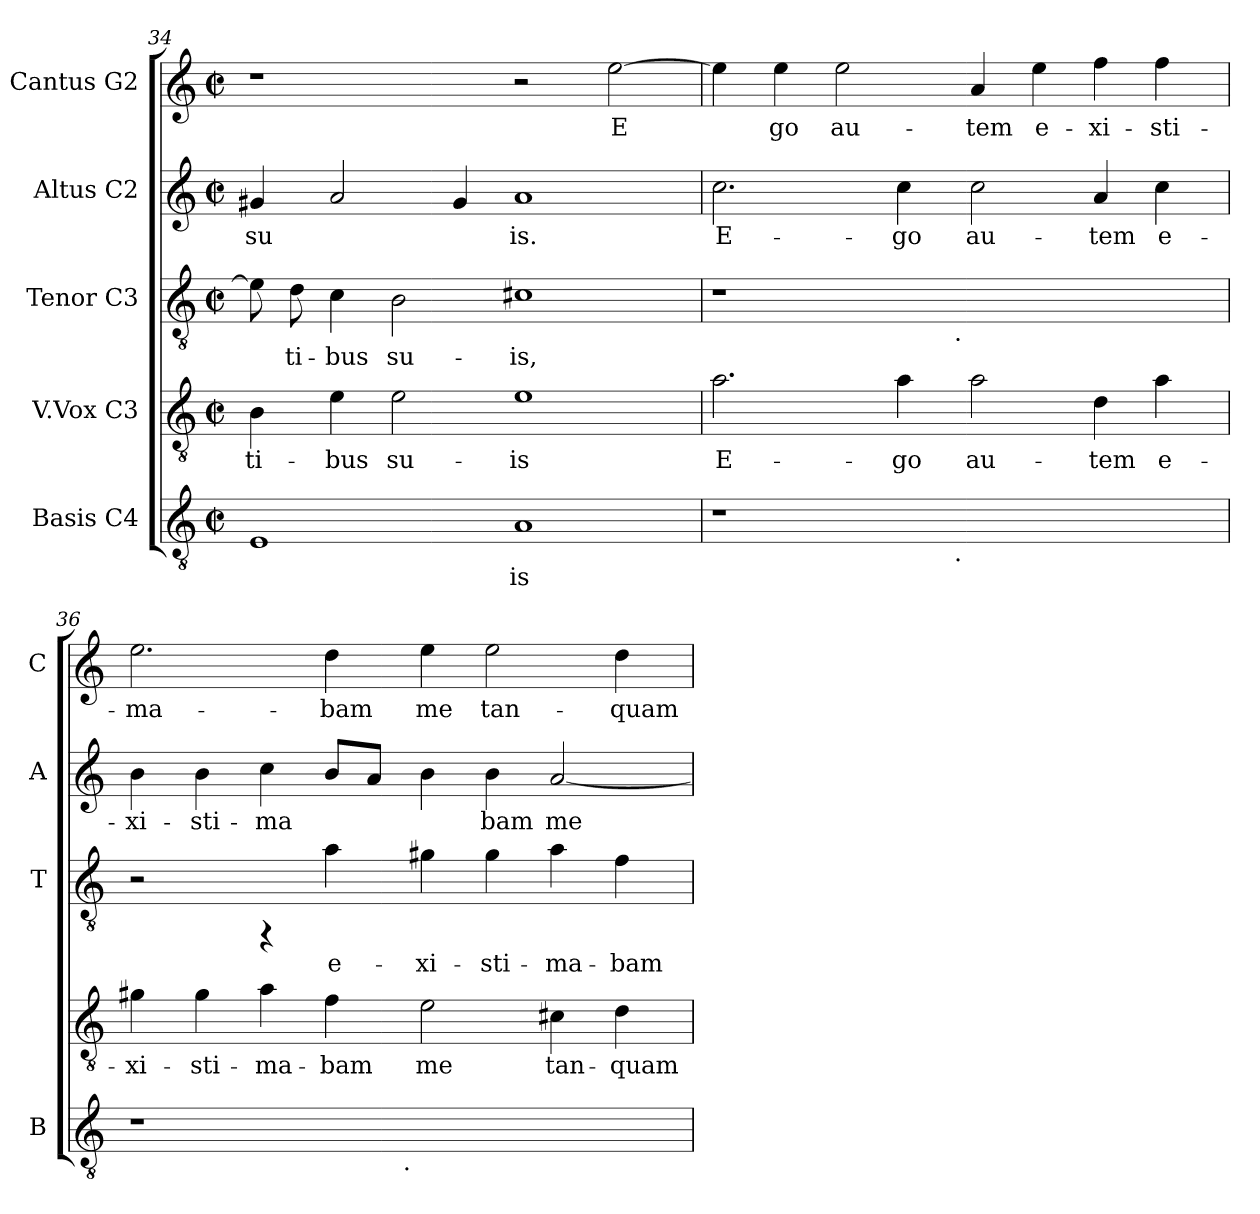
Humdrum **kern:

**kern	**text	**kern	**text	**kern	**text	**kern	**text	**kern	**text
*part5	*part5	*part4	*part4	*part3	*part3	*part2	*part2	*part1	*part1
*staff5	*staff5	*staff4	*staff4	*staff3	*staff3	*staff2	*staff2	*staff1	*staff1
*I"Basis  C4	*	*I"V.Vox  C3	*	*I"Tenor  C3	*	*I"Altus  C2	*	*I"Cantus  G2	*
*I'B	*	*	*	*I'T	*	*I'A	*	*I'C	*
!!LO:PB:g=z
*clefGv2	*	*clefGv2	*	*clefGv2	*	*clefG2	*	*clefG2	*
*k[]	*	*k[]	*	*k[]	*	*k[]	*	*k[]	*
*C:	*	*C:	*	*C:	*	*C:	*	*C:	*
*M2/2	*	*M2/2	*	*M2/2	*	*M2/2	*	*M2/2	*
*met(c|)	*	*met(c|)	*	*met(c|)	*	*met(c|)	*	*met(c|)	*
=34	=34	=34	=34	=34	=34	=34	=34	=34	=34
!	!LO:LY:b:cj	!	!LO:LY:b	!	!LO:LY:b	!	!LO:LY:b:cj	!	!
1E	--	4B\	-ti-	8e\]	--	4g#X/	su-	1r	.
!	!	!	!	!	!LO:LY:b	!	!	!	!
.	.	.	.	8d\	-ti-	.	.	.	.
!	!	!	!LO:LY:b	!	!LO:LY:b	!	!LO:LY:b:cj	!	!
.	.	4e\	-bus	4c\	-bus	2a/	--	.	.
!	!	!	!LO:LY:b	!	!LO:LY:b	!	!	!	!
.	.	2e\	su-	2B\	su-	.	.	.	.
!	!	!	!	!	!	!	!LO:LY:b:cj	!	!
.	.	.	.	.	.	4g#/	--	.	.
!	!LO:LY:b:cj	!	!LO:LY:b	!	!LO:LY:b	!	!LO:LY:b:cj	!	!
1A	-is	1e	-is	1c#X	-is,	1a	-is.	2r	.
!	!	!	!	!	!	!	!	!	!LO:LY:b:cj
.	.	.	.	.	.	.	.	[>2ee\	E-
=35	=35	=35	=35	=35	=35	=35	=35	=35	=35
!	!	!	!LO:LY:b	!	!	!	!LO:LY:b:cj	!	!LO:LY:b:cj
*^	*	*	*	*^	*	*	*	*	*
1r	2ryy	.	2.a\	E-	1r	2ryy	.	2.cc\	E-	4ee\]	--
!	!	!	!	!	!	!	!	!	!	!	!LO:LY:b:cj
.	.	.	.	.	.	.	.	.	.	4ee\	-go
!	!	!	!	!	!	!	!	!	!	!	!LO:LY:b:cj
.	4...ryy	.	.	.	.	4...ryy	.	.	.	2ee\	au-
!	!	!	!	!LO:LY:b	!	!	!	!	!LO:LY:b:cj	!	!
.	.	.	4a\	-go	.	.	.	4cc\	-go	.	.
!	!	!	!	!	!	!LO:TX:b:t=.	!	!	!	!	!
!	!LO:TX:b:t=.	!	!	!	!	!	!	!	!	!	!
.	1ryy	.	.	.	.	1ryy	.	.	.	.	.
!	!	!	!	!LO:LY:b	!	!	!	!	!LO:LY:b:cj	!	!LO:LY:b:cj
1ryy	.	.	2a\	au-	1ryy	.	.	2cc\	au-	4a/	-tem
!	!	!	!	!	!	!	!	!	!	!	!LO:LY:b:cj
.	.	.	.	.	.	.	.	.	.	4ee\	e-
!	!	!	!	!LO:LY:b	!	!	!	!	!LO:LY:b:cj	!	!LO:LY:b:cj
.	.	.	4d\	-tem	.	.	.	4a/	-tem	4ff\	-xi-
!	!	!	!	!LO:LY:b	!	!	!	!	!LO:LY:b:cj	!	!LO:LY:b:cj
.	.	.	4a\	e-	.	.	.	4cc\	e-	4ff\	-sti-
.	32ryy	.	.	.	.	32ryy	.	.	.	.	.
=36	=36	=36	=36	=36	=36	=36	=36	=36	=36	=36	=36
!	!	!	!	!LO:LY:b	!	!	!	!	!LO:LY:b:cj	!	!LO:LY:b:cj
*	*	*	*	*	*v	*v	*	*	*	*	*
1r	2ryy	.	4g#X\	-xi-	2r	.	4b\	-xi-	2.ee\	-ma-
!	!	!	!	!LO:LY:b	!	!	!	!LO:LY:b:cj	!	!
.	.	.	4g#\	-sti-	.	.	4b\	-sti-	.	.
!	!	!	!	!LO:LY:b	!	!	!	!LO:LY:b:cj	!	!
.	4...ryy	.	4a\	-ma-	4rFF	.	4cc\	-ma-	.	.
!	!	!	!	!LO:LY:b	!	!LO:LY:b	!	!LO:LY:b:cj	!	!LO:LY:b:cj
.	.	.	4f\	-bam	4a\	e-	8b/L	--	4dd\	-bam
!	!	!	!	!	!	!	!	!LO:LY:b:cj	!	!
.	.	.	.	.	.	.	8a/J	--	.	.
!	!LO:TX:b:t=.	!	!	!	!	!	!	!	!	!
.	1ryy	.	.	.	.	.	.	.	.	.
!	!	!	!	!LO:LY:b	!	!LO:LY:b	!	!LO:LY:b:cj	!	!LO:LY:b:cj
1ryy	.	.	2e\	me	4g#X\	-xi-	4b\	--	4ee\	me
!	!	!	!	!	!	!LO:LY:b	!	!LO:LY:b:cj	!	!LO:LY:b:cj
.	.	.	.	.	4g#\	-sti-	4b\	-bam	2ee\	tan-
!	!	!	!	!LO:LY:b	!	!LO:LY:b	!	!LO:LY:b:cj	!	!
.	.	.	4c#X\	tan-	4a\	-ma-	[<2a/	me	.	.
!	!	!	!	!LO:LY:b	!	!LO:LY:b	!	!	!	!LO:LY:b:cj
.	.	.	4d\	-quam	4f\	-bam	.	.	4dd\	-quam
.	32ryy	.	.	.	.	.	.	.	.	.
*v	*v	*	*	*	*	*	*	*	*	*
=	=	=	=	=	=	=	=	=	=
*-	*-	*-	*-	*-	*-	*-	*-	*-	*-
